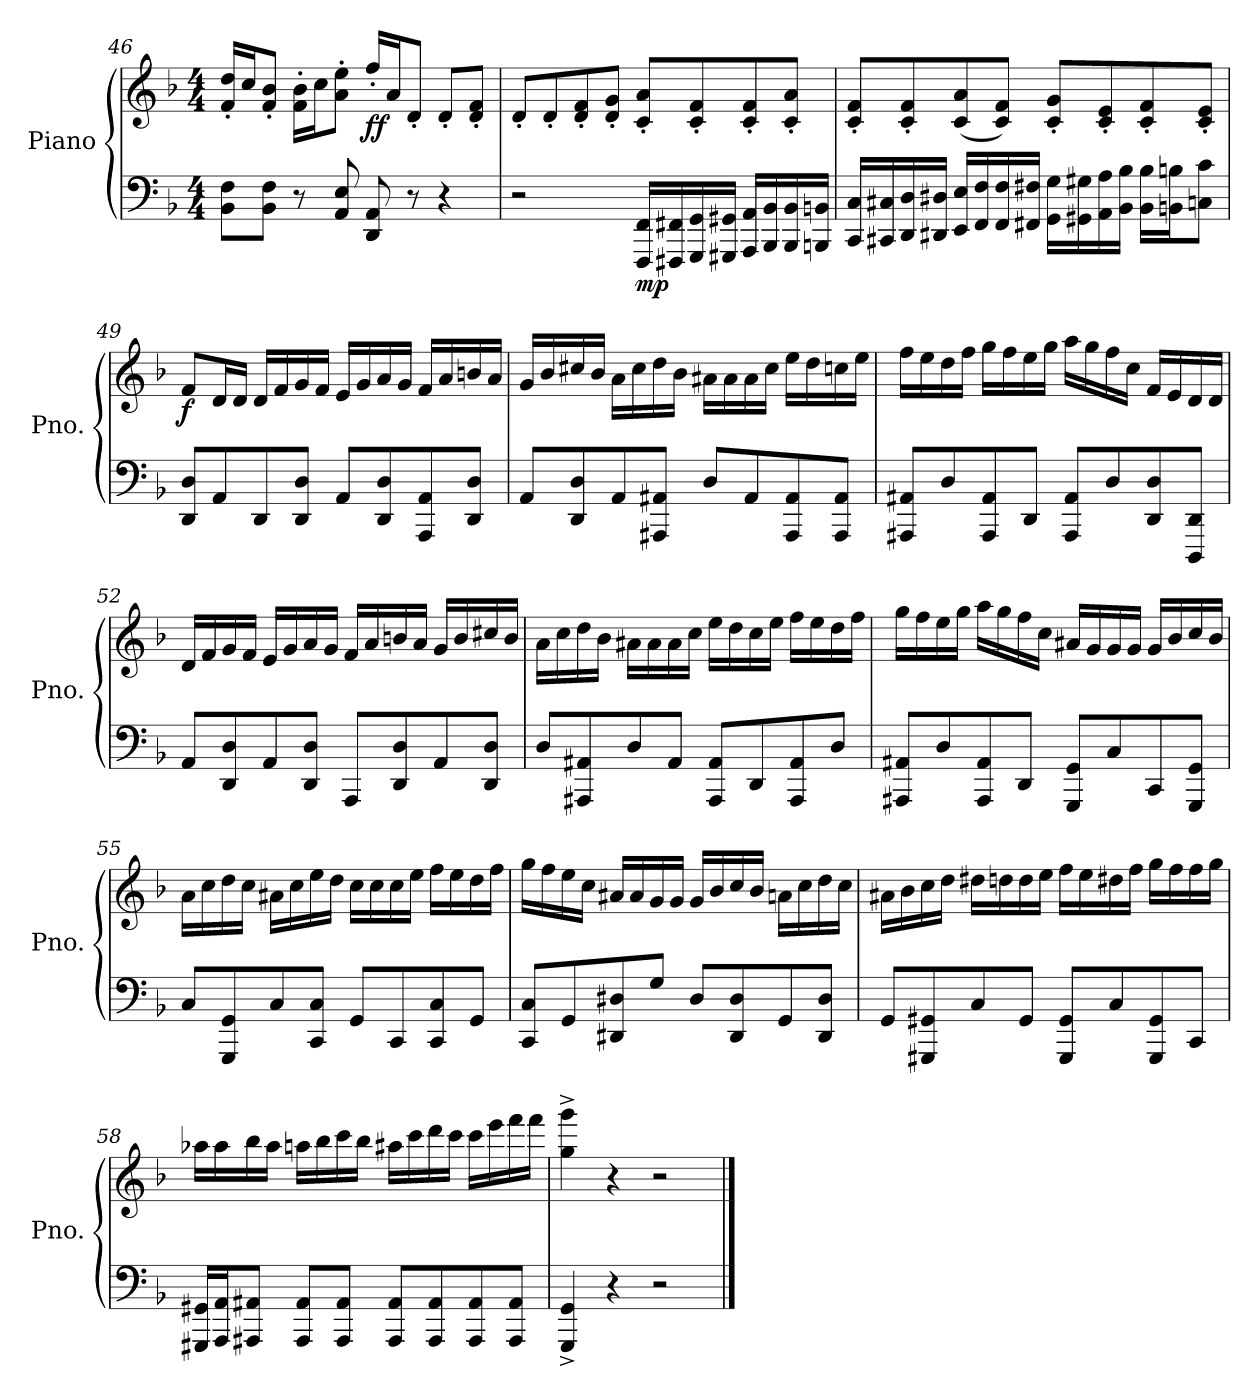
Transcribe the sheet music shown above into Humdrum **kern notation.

**kern	**kern	**dynam
*part1	*part1	*part1
*staff2	*staff1	*staff1/2
*I"Piano	*	*
*I'Pno.	*	*
*clefF4	*clefG2	*
*k[b-]	*k[b-]	*
*M4/4	*M4/4	*
=46	=46	=46
8BB-\ 8F\L	16f/' 16dd/'LL	.
.	16cc/J	.
8BB-\ 8F\J	8f/' 8b-/'J	.
8r	16f\' 16b-\'LL	.
.	16cc\J	.
8AA/ 8E/	8a\' 8ee\'J	.
!	!	!LO:DY:b
8DD/ 8AA/	16ff'/LL	ff
.	16a/J	.
8r	8d'/J	.
4r	8d'/L	.
.	8d/' 8f/'J	.
!!LO:LB:g=z
=47	=47	=47
2r	8d'/L	.
.	8d'/	.
.	8d/' 8f/'	.
.	8d/' 8g/'J	.
!	!	!LO:DY:b=2
16FFF/ 16FF/LL	8c/' 8a/'L	mp
16FFF#X/ 16FF#X/	.	.
16GGG/ 16GG/	8c/' 8f/'	.
16GGG#X/ 16GG#X/JJ	.	.
16AAA/ 16AA/LL	8c/' 8f/'	.
16BBB-/ 16BB-/	.	.
16BBB-/ 16BB-/	8c/' 8a/'J	.
16BBBn/ 16BBn/JJ	.	.
=48	=48	=48
16CC/ 16C/LL	8c/' 8f/'L	.
16CC#X/ 16C#X/	.	.
16DD/ 16D/	8c/' 8f/'	.
16DD#X/ 16D#X/JJ	.	.
16EE/ 16E/LL	(>8c/ 8a/	.
16FF/ 16F/	.	.
16FF/ 16F/	8c/ 8f/J)	.
16FF#X/ 16F#X/JJ	.	.
16GG\ 16G\LL	8c/' 8g/'L	.
16GG#X\ 16G#X\	.	.
16AA\ 16A\	8c/' 8e/'	.
16BB-\ 16B-\JJ	.	.
16BB-\ 16B-\LL	8c/' 8f/'	.
16BBn\ 16Bn\J	.	.
8Cn\ 8c\J	8c/' 8e/'J	.
!!LO:LB:g=z
=49	=49	=49
!	!	!LO:DY:b
8DD/ 8D/L	8f/L	f
8AA/	16d/L	.
.	16d/JJ	.
8DD/	16d/LL	.
.	16f/	.
8DD/ 8D/J	16g/	.
.	16f/JJ	.
8AA/L	16e/LL	.
.	16g/	.
8DD/ 8D/	16a/	.
.	16g/JJ	.
8AAA/ 8AA/	16f/LL	.
.	16a/	.
8DD/ 8D/J	16bn/	.
.	16a/JJ	.
=50	=50	=50
8AA/L	16g/LL	.
.	16b-/	.
8DD/ 8D/	16cc#X/	.
.	16b-/JJ	.
8AA/	16a\LL	.
.	16cc#\	.
8AAA#X/ 8AA#X/J	16dd\	.
.	16b-\JJ	.
8D/L	16a#X\LL	.
.	16a#\	.
8AA#/	16a#\	.
.	16cc#\JJ	.
8AAA#/ 8AA#/	16ee\LL	.
.	16dd\	.
8AAA#/ 8AA#/J	16ccn\	.
.	16ee\JJ	.
!!LO:LB:g=z
=51	=51	=51
8AAA#X/ 8AA#X/L	16ff\LL	.
.	16ee\	.
8D/	16dd\	.
.	16ff\JJ	.
8AAA#/ 8AA#/	16gg\LL	.
.	16ff\	.
8DD/J	16ee\	.
.	16gg\JJ	.
8AAA#/ 8AA#/L	16aa\LL	.
.	16gg\	.
8D/	16ff\	.
.	16cc\JJ	.
8DD/ 8D/	16f/LL	.
.	16e/	.
8DDD/ 8DD/J	16d/	.
.	16d/JJ	.
=52	=52	=52
8AA/L	16d/LL	.
.	16f/	.
8DD/ 8D/	16g/	.
.	16f/JJ	.
8AA/	16e/LL	.
.	16g/	.
8DD/ 8D/J	16a/	.
.	16g/JJ	.
8AAA/L	16f/LL	.
.	16a/	.
8DD/ 8D/	16bn/	.
.	16a/JJ	.
8AA/	16g/LL	.
.	16b/	.
8DD/ 8D/J	16cc#X/	.
.	16b/JJ	.
!!LO:LB:g=z
=53	=53	=53
8D/L	16a\LL	.
.	16cc\	.
8AAA#X/ 8AA#X/	16dd\	.
.	16b-\JJ	.
8D/	16a#X\LL	.
.	16a#\	.
8AA#/J	16a#\	.
.	16cc\JJ	.
8AAA#/ 8AA#/L	16ee\LL	.
.	16dd\	.
8DD/	16cc\	.
.	16ee\JJ	.
8AAA#/ 8AA#/	16ff\LL	.
.	16ee\	.
8D/J	16dd\	.
.	16ff\JJ	.
=54	=54	=54
8AAA#X/ 8AA#X/L	16gg\LL	.
.	16ff\	.
8D/	16ee\	.
.	16gg\JJ	.
8AAA#/ 8AA#/	16aa\LL	.
.	16gg\	.
8DD/J	16ff\	.
.	16cc\JJ	.
8GGG/ 8GG/L	16a#X/LL	.
.	16g/	.
8C/	16g/	.
.	16g/JJ	.
8CC/	16g/LL	.
.	16b-/	.
8GGG/ 8GG/J	16cc/	.
.	16b-/JJ	.
!!LO:PB:g=z
=55	=55	=55
8C/L	16a\LL	.
.	16cc\	.
8GGG/ 8GG/	16dd\	.
.	16cc\JJ	.
8C/	16a#X\LL	.
.	16cc\	.
8CC/ 8C/J	16ee\	.
.	16dd\JJ	.
8GG/L	16cc\LL	.
.	16cc\	.
8CC/	16cc\	.
.	16ee\JJ	.
8CC/ 8C/	16ff\LL	.
.	16ee\	.
8GG/J	16dd\	.
.	16ff\JJ	.
=56	=56	=56
8CC/ 8C/L	16gg\LL	.
.	16ff\	.
8GG/	16ee\	.
.	16cc\JJ	.
8DD#X/ 8D#X/	16a#X/LL	.
.	16a#/	.
8G/J	16g/	.
.	16g/JJ	.
8D#/L	16g/LL	.
.	16b-/	.
8DD#/ 8D#/	16cc/	.
.	16b-/JJ	.
8GG/	16an\LL	.
.	16cc\	.
8DD#/ 8D#/J	16dd\	.
.	16cc\JJ	.
!!LO:LB:g=z
=57	=57	=57
8GG/L	16a#X\LL	.
.	16b-\	.
8GGG#X/ 8GG#X/	16cc\	.
.	16dd\JJ	.
8C/	16dd#X\LL	.
.	16ddn\	.
8GG#/J	16dd\	.
.	16ee\JJ	.
8GGG#/ 8GG#/L	16ff\LL	.
.	16ee\	.
8C/	16dd#X\	.
.	16ff\JJ	.
8GGG#/ 8GG#/	16gg\LL	.
.	16ff\	.
8CC/J	16ff\	.
.	16gg\JJ	.
=58	=58	=58
16GGG#X/ 16GG#X/LL	16aa-X\LL	.
16AAA/ 16AA/J	16aa-\	.
8AAA#X/ 8AA#X/J	16bb-\	.
.	16aa-\JJ	.
8AAA#/ 8AA#/L	16aan\LL	.
.	16bb-\	.
8AAA#/ 8AA#/J	16ccc\	.
.	16bb-\JJ	.
8AAA#/ 8AA#/L	16aa#X\LL	.
.	16ccc\	.
8AAA#/ 8AA#/	16ddd\	.
.	16ccc\JJ	.
8AAA#/ 8AA#/	16ccc\LL	.
.	16eee\	.
8AAA#/ 8AA#/J	16fff\	.
.	16fff\JJ	.
=59	=59	=59
4GGG/^ 4GG/^	4gg\^ 4ggg\^	.
4r	4r	.
2r	2r	.
==	==	==
*-	*-	*-
